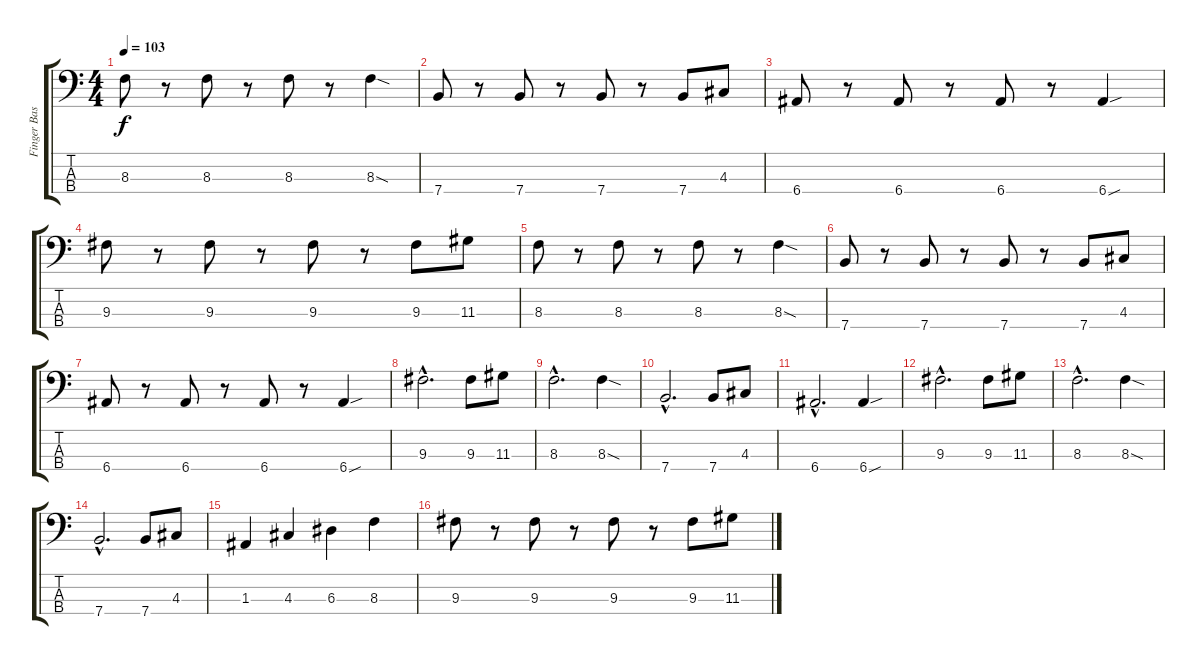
\track ("Finger Bass" "Finger Bas") {instrument electricbassfinger}
\staff {score tabs}
\tuning (G2 D2 A1 E1) {hide}
\ts (4 4)
\tempo 103
\clef f4
\ks c
8.3.8{dy f} r.8 8.3.8 r.8 8.3.8 r.8 8.3{sod}.4 |
7.4.8 r.8 7.4.8 r.8 7.4.8 r.8 7.4.8 4.3.8 |
6.4.8 r.8 6.4.8 r.8 6.4.8 r.8 6.4{sou}.4 |
9.3.8 r.8 9.3.8 r.8 9.3.8 r.8 9.3.8 11.3.8 |
8.3.8 r.8 8.3.8 r.8 8.3.8 r.8 8.3{sod}.4 |
7.4.8 r.8 7.4.8 r.8 7.4.8 r.8 7.4.8 4.3.8 |
6.4.8 r.8 6.4.8 r.8 6.4.8 r.8 6.4{sou}.4 |
9.3{hac}.2{d} 9.3.8 11.3.8 |
8.3{hac}.2{d} 8.3{sod}.4 |
7.4{hac}.2{d} 7.4.8 4.3.8 |
6.4{hac}.2{d} 6.4{sou}.4 |
9.3{hac}.2{d} 9.3.8 11.3.8 |
8.3{hac}.2{d} 8.3{sod}.4 |
7.4{hac}.2{d} 7.4.8 4.3.8 |
1.3.4 4.3.4 6.3.4 8.3.4 |
9.3.8 r.8 9.3.8 r.8 9.3.8 r.8 9.3.8 11.3.8
